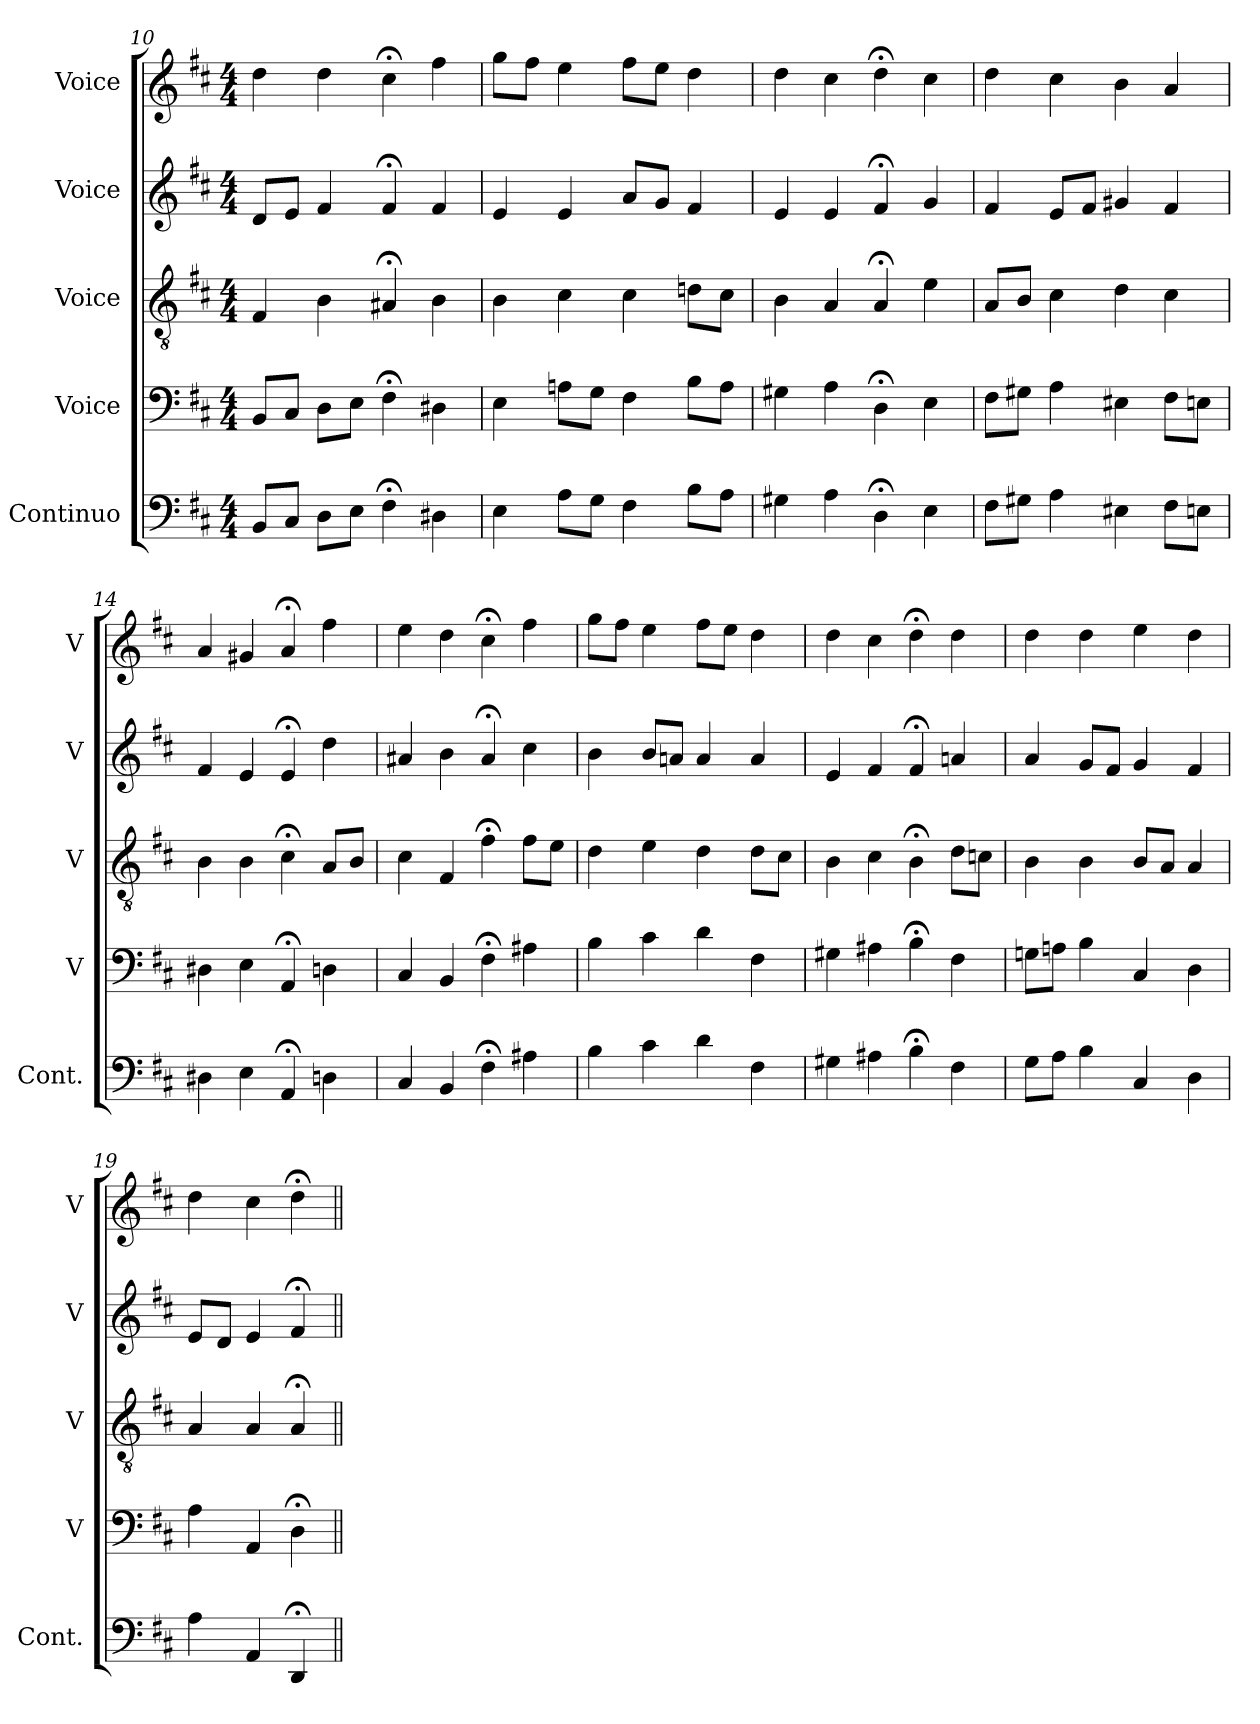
**kern	**kern	**kern	**kern	**kern
*part5	*part4	*part3	*part2	*part1
*staff5	*staff4	*staff3	*staff2	*staff1
*I"Continuo	*I"Voice	*I"Voice	*I"Voice	*I"Voice
*I'Cont.	*I'V	*I'V	*I'V	*I'V
!!LO:PB:g=z
*clefF4	*clefF4	*clefGv2	*clefG2	*clefG2
*ITrd7c12	*	*	*	*
*k[f#c#]	*k[f#c#]	*k[f#c#]	*k[f#c#]	*k[f#c#]
*M4/4	*M4/4	*M4/4	*M4/4	*M4/4
=10	=10	=10	=10	=10
8BBB/L	8BB/L	4F#/	8d/L	4dd\
8CC#/J	8C#/J	.	8e/J	.
8DD\L	8D\L	4B\	4f#/	4dd\
8EE\J	8E\J	.	.	.
4FF#;<\	4F#;<\	4A#X;</	4f#;</	4cc#;<\
4DD#X\	4D#X\	4B\	4f#/	4ff#\
=11	=11	=11	=11	=11
4EE\	4E\	4B\	4e/	8gg\L
.	.	.	.	8ff#\J
8AA\L	8An\L	4c#\	4e/	4ee\
8GG\J	8G\J	.	.	.
4FF#\	4F#\	4c#\	8a/L	8ff#\L
.	.	.	8g/J	8ee\J
8BB\L	8B\L	8dn\L	4f#/	4dd\
8AA\J	8A\J	8c#\J	.	.
=12	=12	=12	=12	=12
4GG#X\	4G#X\	4B\	4e/	4dd\
4AA\	4A\	4A/	4e/	4cc#\
4DD;<\	4D;<\	4A;</	4f#;</	4dd;<\
4EE\	4E\	4e\	4g/	4cc#\
=13	=13	=13	=13	=13
8FF#\L	8F#\L	8A/L	4f#/	4dd\
8GG#X\J	8G#X\J	8B/J	.	.
4AA\	4A\	4c#\	8e/L	4cc#\
.	.	.	8f#/J	.
4EE#X\	4E#X\	4d\	4g#X/	4b\
8FF#\L	8F#\L	4c#\	4f#/	4a/
8EEn\J	8En\J	.	.	.
=14	=14	=14	=14	=14
4DD#X\	4D#X\	4B\	4f#/	4a/
4EE\	4E\	4B\	4e/	4g#X/
4AAA;</	4AA;</	4c#;<\	4e;</	4a;</
4DDn\	4Dn\	8A/L	4dd\	4ff#\
.	.	8B/J	.	.
=15	=15	=15	=15	=15
4CC#/	4C#/	4c#\	4a#X/	4ee\
4BBB/	4BB/	4F#/	4b\	4dd\
4FF#;<\	4F#;<\	4f#;<\	4a#;</	4cc#;<\
4AA#X\	4A#X\	8f#\L	4cc#\	4ff#\
.	.	8e\J	.	.
!!LO:LB:g=z
=16	=16	=16	=16	=16
4BB\	4B\	4d\	4b\	8gg\L
.	.	.	.	8ff#\J
4C#\	4c#\	4e\	8b/L	4ee\
.	.	.	8an/J	.
4D\	4d\	4d\	4a/	8ff#\L
.	.	.	.	8ee\J
4FF#\	4F#\	8d\L	4a/	4dd\
.	.	8c#\J	.	.
=17	=17	=17	=17	=17
4GG#X\	4G#X\	4B\	4e/	4dd\
4AA#X\	4A#X\	4c#\	4f#/	4cc#\
4BB;<\	4B;<\	4B;<\	4f#;</	4dd;<\
4FF#\	4F#\	8d\L	4an/	4dd\
.	.	8cn\J	.	.
=18	=18	=18	=18	=18
8GG\L	8Gn\L	4B\	4a/	4dd\
8AA\J	8An\J	.	.	.
4BB\	4B\	4B\	8g/L	4dd\
.	.	.	8f#/J	.
4CC#/	4C#/	8B/L	4g/	4ee\
.	.	8A/J	.	.
4DD\	4D\	4A/	4f#/	4dd\
=19	=19	=19	=19	=19
4AA\	4A\	4A/	8e/L	4dd\
.	.	.	8d/J	.
4AAA/	4AA/	4A/	4e/	4cc#\
4DDD;</	4D;<\	4A;</	4f#;</	4dd;<\
=||	=||	=||	=||	=||
*-	*-	*-	*-	*-
